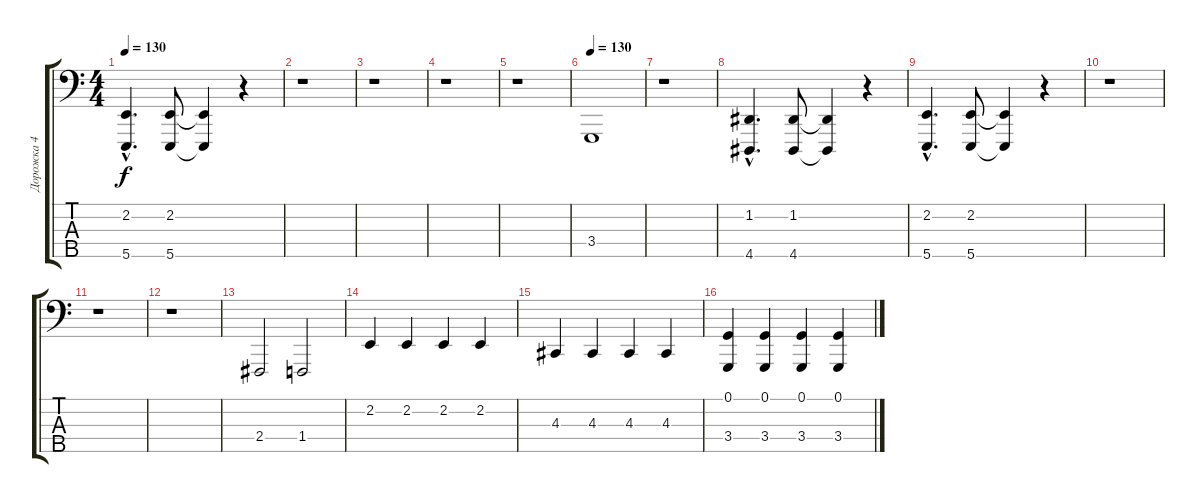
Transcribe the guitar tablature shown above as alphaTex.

\track ("Дорожка 4" "Дорожка 4") {instrument brightacousticpiano}
\staff {score tabs}
\tuning (G2 D2 A1 E1 B0) {hide}
\ts (4 4)
\tempo 130
\clef f4
\ks c
(2.2{hac} 5.5{hac}).4{d dy f} (2.2 5.5).8 (2.2{t} 5.5{t}).4 r.4 |
r.1 |
r.1 |
r.1 |
r.1 |
\tempo 130
3.4.1 |
r.1 |
(1.2{hac} 4.5{hac}).4{d} (1.2 4.5).8 (1.2{t} 4.5{t}).4 r.4 |
(2.2{hac} 5.5{hac}).4{d} (2.2 5.5).8 (2.2{t} 5.5{t}).4 r.4 |
r.1 |
r.1 |
r.1 |
2.4.2 1.4.2 |
2.2.4 2.2.4 2.2.4 2.2.4 |
4.3.4 4.3.4 4.3.4 4.3.4 |
(0.1 3.4).4 (0.1 3.4).4 (0.1 3.4).4 (0.1 3.4).4
